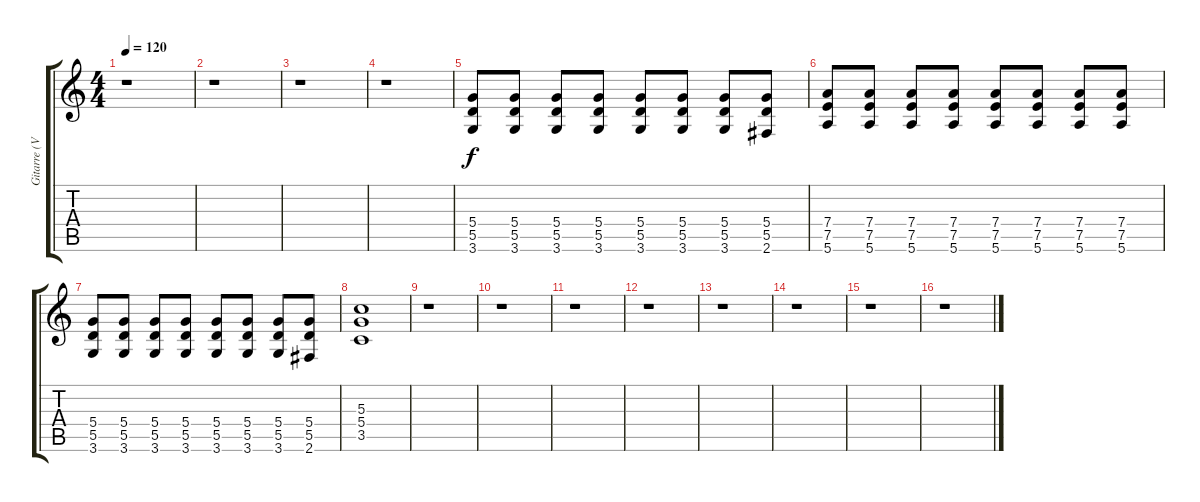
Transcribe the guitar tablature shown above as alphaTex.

\track ("Gitarre (Verzerrt)" "Gitarre (V") {instrument overdrivenguitar}
\staff {score tabs}
\tuning (E4 B3 G3 D3 A2 E2) {hide}
\ts (4 4)
\tempo 120
\clef g2
\ks c
r.1{dy f} |
r.1 |
r.1 |
r.1 |
(5.4 5.5 3.6).8 (5.4 5.5 3.6).8 (5.4 5.5 3.6).8 (5.4 5.5 3.6).8 (5.4 5.5 3.6).8 (5.4 5.5 3.6).8 (5.4 5.5 3.6).8 (5.4 5.5 2.6).8 |
(7.4 7.5 5.6).8 (7.4 7.5 5.6).8 (7.4 7.5 5.6).8 (7.4 7.5 5.6).8 (7.4 7.5 5.6).8 (7.4 7.5 5.6).8 (7.4 7.5 5.6).8 (7.4 7.5 5.6).8 |
(5.4 5.5 3.6).8 (5.4 5.5 3.6).8 (5.4 5.5 3.6).8 (5.4 5.5 3.6).8 (5.4 5.5 3.6).8 (5.4 5.5 3.6).8 (5.4 5.5 3.6).8 (5.4 5.5 2.6).8 |
(5.3 5.4 3.5).1 |
r.1 |
r.1 |
r.1 |
r.1 |
r.1 |
r.1 |
r.1 |
r.1
